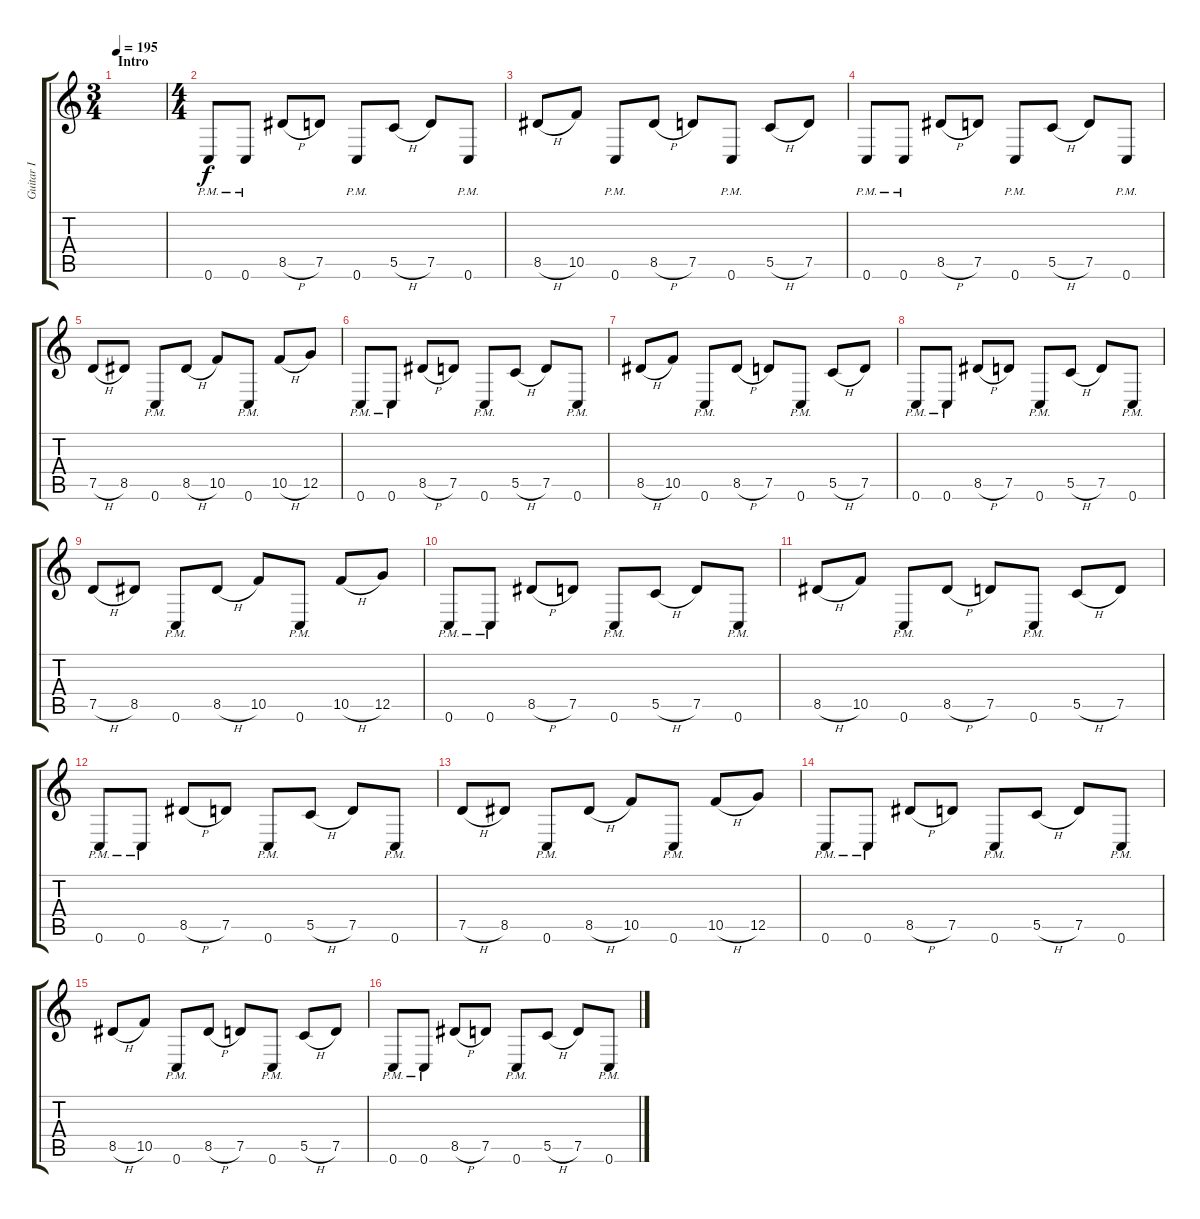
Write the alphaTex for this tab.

\track ("Guitar I" "Guitar I") {instrument distortionguitar}
\staff {score tabs}
\tuning (D4 A3 F3 C3 G2 C2) {hide}
\ts (3 4)
\section ("" "Intro")
\tempo 195
\clef g2
\ks c
|
\ts (4 4)
0.6{pm}.8 0.6{pm}.8 8.5{h}.8 7.5.8 0.6{pm}.8 5.5{h}.8 7.5.8 0.6{pm}.8 |
8.5{h}.8 10.5.8 0.6{pm}.8 8.5{h}.8 7.5.8 0.6{pm}.8 5.5{h}.8 7.5.8 |
0.6{pm}.8 0.6{pm}.8 8.5{h}.8 7.5.8 0.6{pm}.8 5.5{h}.8 7.5.8 0.6{pm}.8 |
7.5{h}.8 8.5.8 0.6{pm}.8 8.5{h}.8 10.5.8 0.6{pm}.8 10.5{h}.8 12.5.8 |
0.6{pm}.8 0.6{pm}.8 8.5{h}.8 7.5.8 0.6{pm}.8 5.5{h}.8 7.5.8 0.6{pm}.8 |
8.5{h}.8 10.5.8 0.6{pm}.8 8.5{h}.8 7.5.8 0.6{pm}.8 5.5{h}.8 7.5.8 |
0.6{pm}.8 0.6{pm}.8 8.5{h}.8 7.5.8 0.6{pm}.8 5.5{h}.8 7.5.8 0.6{pm}.8 |
7.5{h}.8 8.5.8 0.6{pm}.8 8.5{h}.8 10.5.8 0.6{pm}.8 10.5{h}.8 12.5.8 |
0.6{pm}.8 0.6{pm}.8 8.5{h}.8 7.5.8 0.6{pm}.8 5.5{h}.8 7.5.8 0.6{pm}.8 |
8.5{h}.8 10.5.8 0.6{pm}.8 8.5{h}.8 7.5.8 0.6{pm}.8 5.5{h}.8 7.5.8 |
0.6{pm}.8 0.6{pm}.8 8.5{h}.8 7.5.8 0.6{pm}.8 5.5{h}.8 7.5.8 0.6{pm}.8 |
7.5{h}.8 8.5.8 0.6{pm}.8 8.5{h}.8 10.5.8 0.6{pm}.8 10.5{h}.8 12.5.8 |
0.6{pm}.8 0.6{pm}.8 8.5{h}.8 7.5.8 0.6{pm}.8 5.5{h}.8 7.5.8 0.6{pm}.8 |
8.5{h}.8 10.5.8 0.6{pm}.8 8.5{h}.8 7.5.8 0.6{pm}.8 5.5{h}.8 7.5.8 |
0.6{pm}.8 0.6{pm}.8 8.5{h}.8 7.5.8 0.6{pm}.8 5.5{h}.8 7.5.8 0.6{pm}.8
